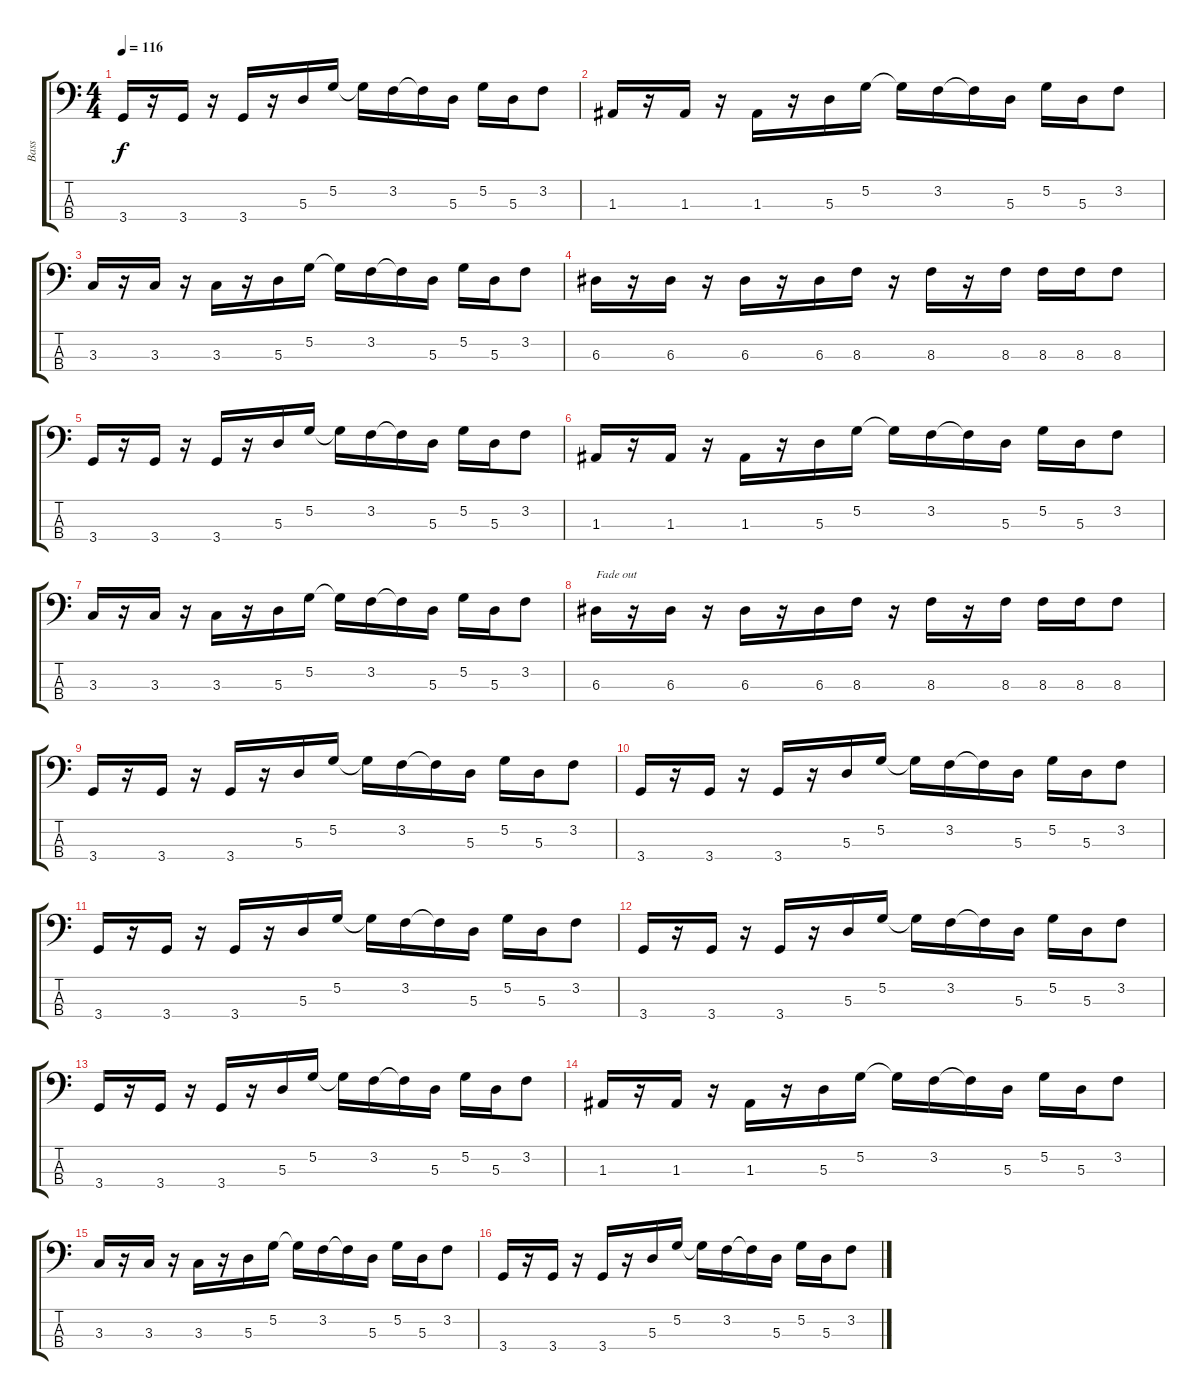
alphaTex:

\track ("Bass" "Bass") {instrument electricbassfinger}
\staff {score tabs}
\tuning (G2 D2 A1 E1) {hide}
\ts (4 4)
\tempo 116
\clef f4
\ks c
3.4.16{dy f} r.16 3.4.16 r.16 3.4.16 r.16 5.3.16 5.2.16 5.2{t}.16 3.2.16 3.2{t}.16 5.3.16 5.2.16 5.3.16 3.2.8 |
1.3.16 r.16 1.3.16 r.16 1.3.16 r.16 5.3.16 5.2.16 5.2{t}.16 3.2.16 3.2{t}.16 5.3.16 5.2.16 5.3.16 3.2.8 |
3.3.16 r.16 3.3.16 r.16 3.3.16 r.16 5.3.16 5.2.16 5.2{t}.16 3.2.16 3.2{t}.16 5.3.16 5.2.16 5.3.16 3.2.8 |
6.3.16 r.16 6.3.16 r.16 6.3.16 r.16 6.3.16 8.3.16 r.16 8.3.16 r.16 8.3.16 8.3.16 8.3.16 8.3.8 |
3.4.16 r.16 3.4.16 r.16 3.4.16 r.16 5.3.16 5.2.16 5.2{t}.16 3.2.16 3.2{t}.16 5.3.16 5.2.16 5.3.16 3.2.8 |
1.3.16 r.16 1.3.16 r.16 1.3.16 r.16 5.3.16 5.2.16 5.2{t}.16 3.2.16 3.2{t}.16 5.3.16 5.2.16 5.3.16 3.2.8 |
3.3.16 r.16 3.3.16 r.16 3.3.16 r.16 5.3.16 5.2.16 5.2{t}.16 3.2.16 3.2{t}.16 5.3.16 5.2.16 5.3.16 3.2.8 |
6.3.16{txt "Fade out"} r.16 6.3.16 r.16 6.3.16 r.16 6.3.16 8.3.16 r.16 8.3.16 r.16 8.3.16 8.3.16 8.3.16 8.3.8 |
3.4.16 r.16 3.4.16 r.16 3.4.16 r.16 5.3.16 5.2.16 5.2{t}.16 3.2.16 3.2{t}.16 5.3.16 5.2.16 5.3.16 3.2.8 |
3.4.16 r.16 3.4.16 r.16 3.4.16 r.16 5.3.16 5.2.16 5.2{t}.16 3.2.16 3.2{t}.16 5.3.16 5.2.16 5.3.16 3.2.8 |
3.4.16 r.16 3.4.16 r.16 3.4.16 r.16 5.3.16 5.2.16 5.2{t}.16 3.2.16 3.2{t}.16 5.3.16 5.2.16 5.3.16 3.2.8 |
3.4.16 r.16 3.4.16 r.16 3.4.16 r.16 5.3.16 5.2.16 5.2{t}.16 3.2.16 3.2{t}.16 5.3.16 5.2.16 5.3.16 3.2.8 |
3.4.16 r.16 3.4.16 r.16 3.4.16 r.16 5.3.16 5.2.16 5.2{t}.16 3.2.16 3.2{t}.16 5.3.16 5.2.16 5.3.16 3.2.8 |
1.3.16 r.16 1.3.16 r.16 1.3.16 r.16 5.3.16 5.2.16 5.2{t}.16 3.2.16 3.2{t}.16 5.3.16 5.2.16 5.3.16 3.2.8 |
3.3.16 r.16 3.3.16 r.16 3.3.16 r.16 5.3.16 5.2.16 5.2{t}.16 3.2.16 3.2{t}.16 5.3.16 5.2.16 5.3.16 3.2.8 |
3.4.16 r.16 3.4.16 r.16 3.4.16 r.16 5.3.16 5.2.16 5.2{t}.16 3.2.16 3.2{t}.16 5.3.16 5.2.16 5.3.16 3.2.8
